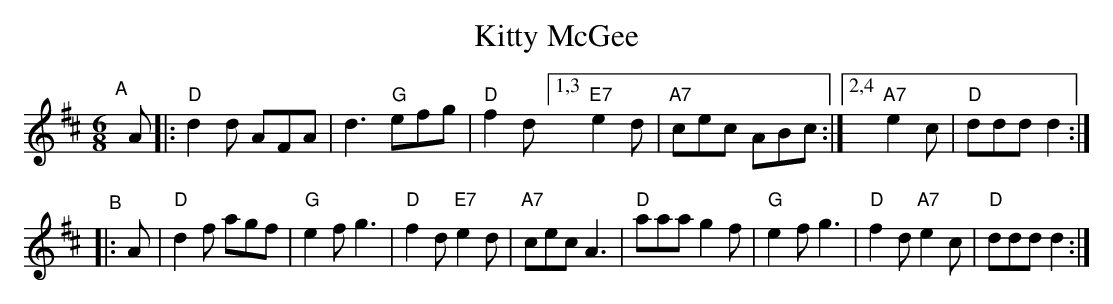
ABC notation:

X:1
T: Kitty McGee
M: 6/8
L: 1/8
K: D
"^A"[|] A \
|: "D"d2d AFA | d3 "G"efg | "D"f2d [1,3 "E7"e2d | "A7"cec ABc :|[2,4 "A7"e2c | "D"ddd d2 :|
"^B"|: A \
| "D"d2f agf | "G"e2f g3 | "D"f2d "E7"e2d | "A7"cec A3 \
| "D"aaa g2f | "G"e2f g3 | "D"f2d "A7"e2c | "D"ddd d2 :|
